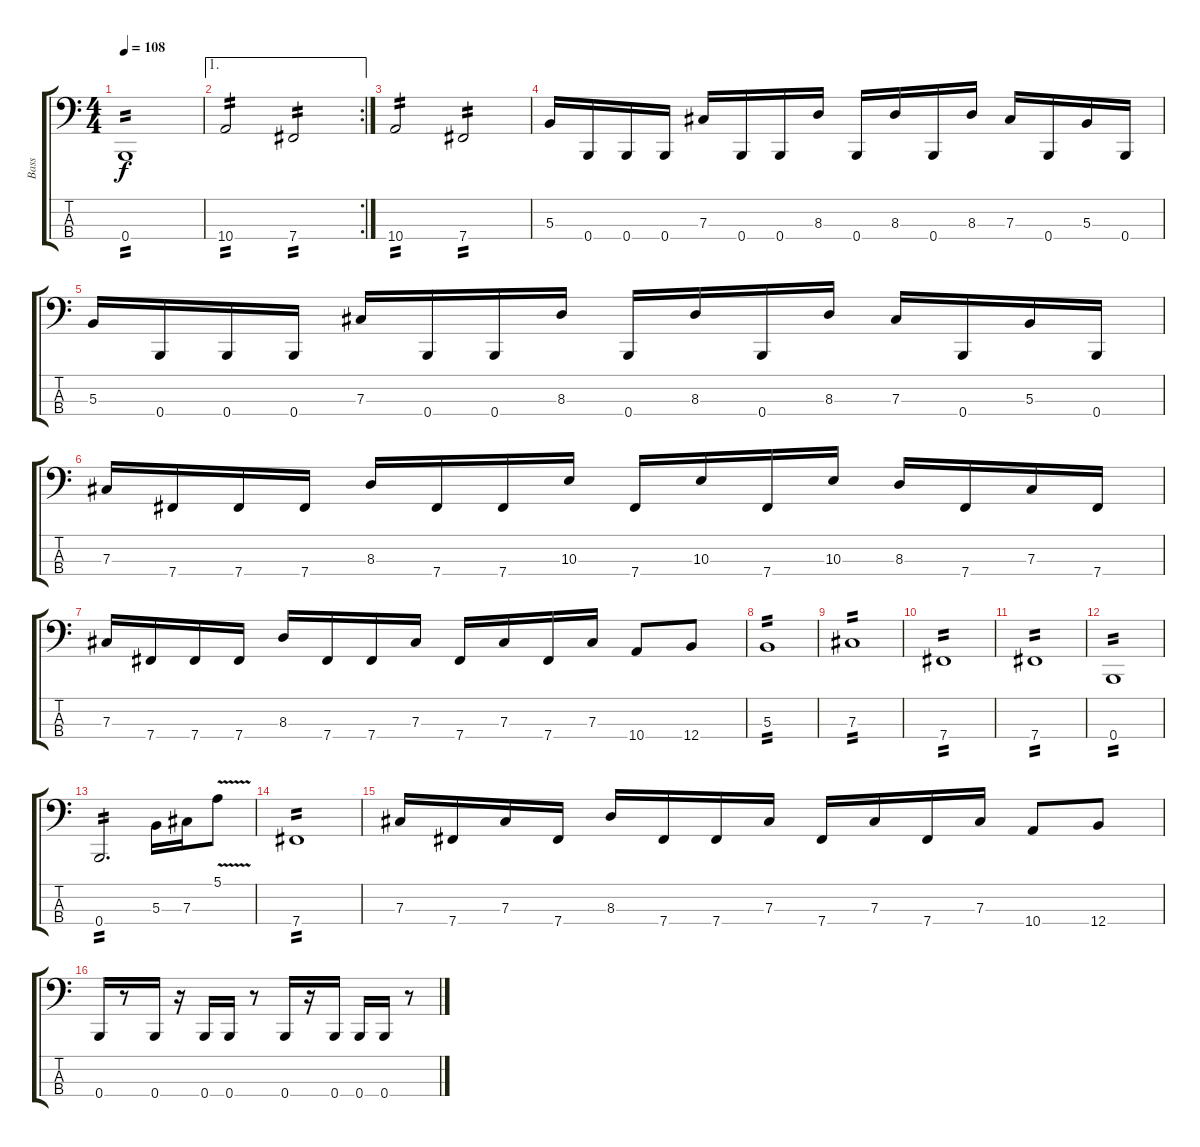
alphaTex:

\track ("Bass" "Bass") {instrument electricbassfinger}
\staff {score tabs}
\tuning (E2 B1 Gb1 B0) {hide}
\ts (4 4)
\tempo 108
\clef f4
\ks c
0.4.1{tp 2 dy f} |
\ae 1
\rc 2
10.4.2{tp 2} 7.4.2{tp 2} |
10.4.2{tp 2} 7.4.2{tp 2} |
5.3.16 0.4.16 0.4.16 0.4.16 7.3.16 0.4.16 0.4.16 8.3.16 0.4.16 8.3.16 0.4.16 8.3.16 7.3.16 0.4.16 5.3.16 0.4.16 |
5.3.16 0.4.16 0.4.16 0.4.16 7.3.16 0.4.16 0.4.16 8.3.16 0.4.16 8.3.16 0.4.16 8.3.16 7.3.16 0.4.16 5.3.16 0.4.16 |
7.3.16 7.4.16 7.4.16 7.4.16 8.3.16 7.4.16 7.4.16 10.3.16 7.4.16 10.3.16 7.4.16 10.3.16 8.3.16 7.4.16 7.3.16 7.4.16 |
7.3.16 7.4.16 7.4.16 7.4.16 8.3.16 7.4.16 7.4.16 7.3.16 7.4.16 7.3.16 7.4.16 7.3.16 10.4.8 12.4.8 |
5.3.1{tp 2} |
7.3.1{tp 2} |
7.4.1{tp 2} |
7.4.1{tp 2} |
0.4.1{tp 2} |
0.4.2{d tp 2} 5.3.16 7.3.16 5.1{v}.8 |
7.4.1{tp 2} |
7.3.16 7.4.16 7.3.16 7.4.16 8.3.16 7.4.16 7.4.16 7.3.16 7.4.16 7.3.16 7.4.16 7.3.16 10.4.8 12.4.8 |
0.4.16 r.8 0.4.16 r.16 0.4.16 0.4.16 r.8 0.4.16 r.16 0.4.16 0.4.16 0.4.16 r.8
